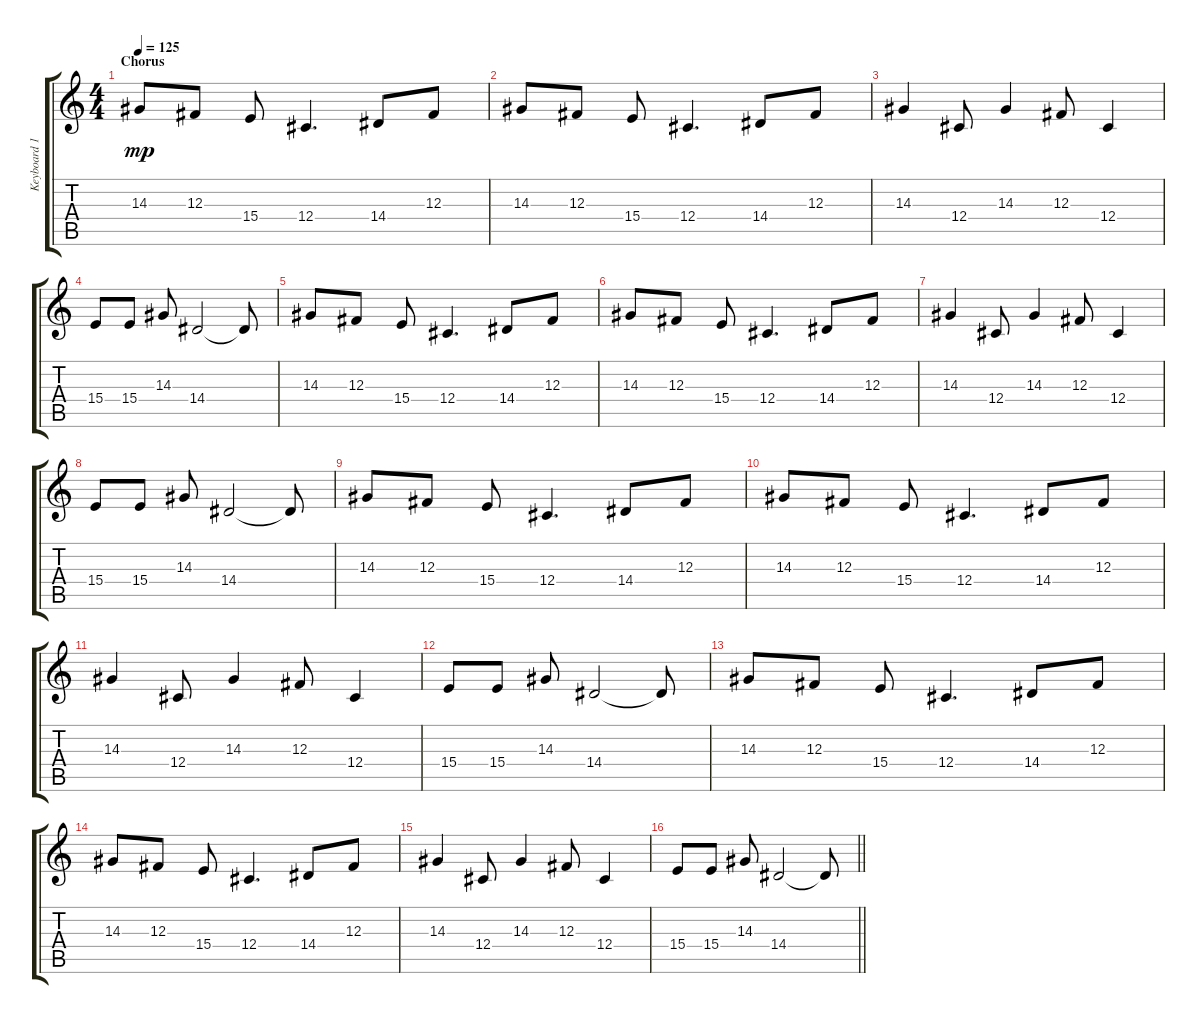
\track ("Keyboard 1" "Keyboard 1") {instrument viola}
\staff {score tabs}
\tuning (Eb4 Bb3 Gb3 Db3 Ab2 Db2) {hide}
\ts (4 4)
\section ("" "Chorus")
\tempo 125
\clef g2
\ks c
14.3.8{dy mp} 12.3.8 15.4.8 12.4.4{d} 14.4.8 12.3.8 |
14.3.8 12.3.8 15.4.8 12.4.4{d} 14.4.8 12.3.8 |
14.3.4 12.4.8 14.3.4 12.3.8 12.4.4 |
15.4.8 15.4.8 14.3.8 14.4.2 14.4{t}.8 |
14.3.8 12.3.8 15.4.8 12.4.4{d} 14.4.8 12.3.8 |
14.3.8 12.3.8 15.4.8 12.4.4{d} 14.4.8 12.3.8 |
14.3.4 12.4.8 14.3.4 12.3.8 12.4.4 |
15.4.8 15.4.8 14.3.8 14.4.2 14.4{t}.8 |
14.3.8 12.3.8 15.4.8 12.4.4{d} 14.4.8 12.3.8 |
14.3.8 12.3.8 15.4.8 12.4.4{d} 14.4.8 12.3.8 |
14.3.4 12.4.8 14.3.4 12.3.8 12.4.4 |
15.4.8 15.4.8 14.3.8 14.4.2 14.4{t}.8 |
14.3.8 12.3.8 15.4.8 12.4.4{d} 14.4.8 12.3.8 |
14.3.8 12.3.8 15.4.8 12.4.4{d} 14.4.8 12.3.8 |
14.3.4 12.4.8 14.3.4 12.3.8 12.4.4 |
\barLineRight lightlight
15.4.8 15.4.8 14.3.8 14.4.2 14.4{t}.8
